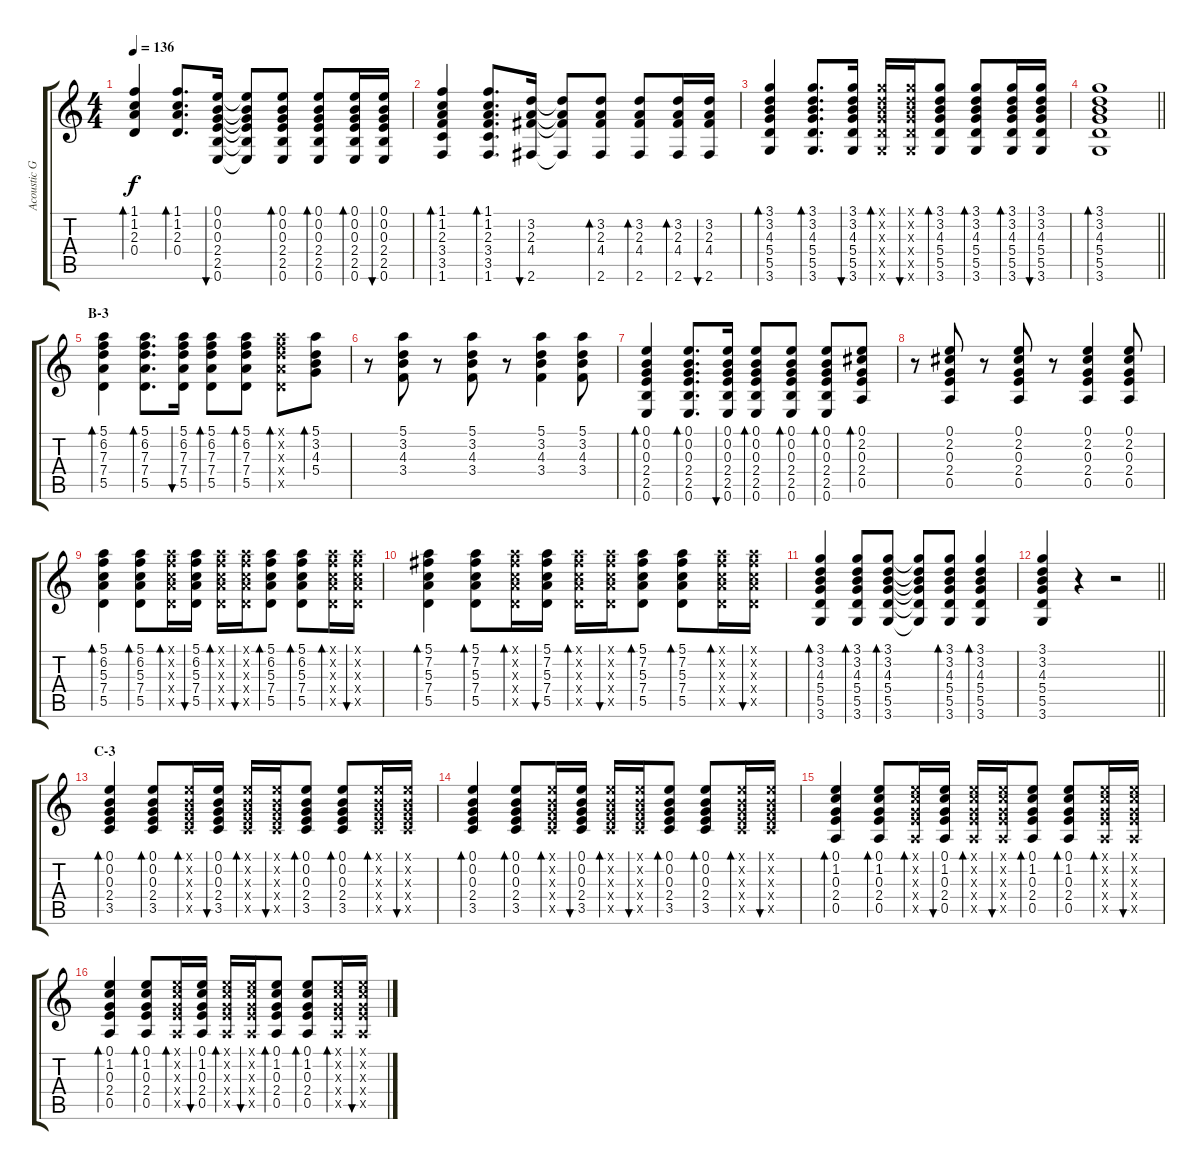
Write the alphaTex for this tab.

\track ("Acoustic Guitar II" "Acoustic G") {instrument acousticguitarsteel}
\staff {score tabs}
\tuning (E4 B3 G3 D3 A2 E2) {hide}
\ts (4 4)
\tempo 136
\clef g2
\ks c
(1.1 1.2 2.3 0.4).4{bd 60 dy f} (1.1 1.2 2.3 0.4).8{d bd 60} (0.1 0.2 0.3 2.4 2.5 0.6).16{bu 30} (0.1{t} 0.2{t} 0.3{t} 2.4{t} 2.5{t} 0.6{t}).8 (0.1 0.2 0.3 2.4 2.5 0.6).8{bd 30} (0.1 0.2 0.3 2.4 2.5 0.6).8{bd 30} (0.1 0.2 0.3 2.4 2.5 0.6).16{bd 30} (0.1 0.2 0.3 2.4 2.5 0.6).16{bu 30} |
(1.1 1.2 2.3 3.4 3.5 1.6).4{bd 60} (1.1 1.2 2.3 3.4 3.5 1.6).8{d bd 60} (3.2 2.3 4.4 2.6).16{bu 30} (3.2{t} 2.3{t} 4.4{t} 2.6{t}).8 (3.2 2.3 4.4 2.6).8{bd 30} (3.2 2.3 4.4 2.6).8{bd 30} (3.2 2.3 4.4 2.6).16{bd 30} (3.2 2.3 4.4 2.6).16{bu 30} |
(3.1 3.2 4.3 5.4 5.5 3.6).4{bd 60} (3.1 3.2 4.3 5.4 5.5 3.6).8{d bd 30} (3.1 3.2 4.3 5.4 5.5 3.6).16{bu 30} (3.1{x} 3.2{x} 4.3{x} 5.4{x} 5.5{x} 3.6{x}).16{bd 30} (3.1{x} 3.2{x} 4.3{x} 5.4{x} 5.5{x} 3.6{x}).16{bu 30} (3.1 3.2 4.3 5.4 5.5 3.6).8{bd 30} (3.1 3.2 4.3 5.4 5.5 3.6).8{bd 30} (3.1 3.2 4.3 5.4 5.5 3.6).16{bd 30} (3.1 3.2 4.3 5.4 5.5 3.6).16{bu 30} |
\barLineRight lightlight
(3.1 3.2 4.3 5.4 5.5 3.6).1{bd 30} |
\section ("" "B-3")
(5.1 6.2 7.3 7.4 5.5).4{bd 60} (5.1 6.2 7.3 7.4 5.5).8{d bd 30} (5.1 6.2 7.3 7.4 5.5).16{bu 30} (5.1 6.2 7.3 7.4 5.5).8{bd 30} (5.1 6.2 7.3 7.4 5.5).8{bd 30} (5.1{x} 6.2{x} 7.3{x} 7.4{x} 5.5{x}).8{bd 30} (5.1 3.2 4.3 5.4).8{bd 30} |
r.8 (5.1 3.2 4.3 3.4).8 r.8 (5.1 3.2 4.3 3.4).8 r.8 (5.1 3.2 4.3 3.4).4 (5.1 3.2 4.3 3.4).8 |
(0.1 0.2 0.3 2.4 2.5 0.6).4{bd 60} (0.1 0.2 0.3 2.4 2.5 0.6).8{d bd 30} (0.1 0.2 0.3 2.4 2.5 0.6).16{bu 30} (0.1 0.2 0.3 2.4 2.5 0.6).8{bd 30} (0.1 0.2 0.3 2.4 2.5 0.6).8{bd 30} (0.1 0.2 0.3 2.4 2.5 0.6).8{bd 30} (0.1 2.2 0.3 2.4 0.5).8{bd 30} |
r.8 (0.1 2.2 0.3 2.4 0.5).8 r.8 (0.1 2.2 0.3 2.4 0.5).8 r.8 (0.1 2.2 0.3 2.4 0.5).4 (0.1 2.2 0.3 2.4 0.5).8 |
(5.1 6.2 5.3 7.4 5.5).4{bd 60} (5.1 6.2 5.3 7.4 5.5).8{bd 30} (5.1{x} 6.2{x} 5.3{x} 7.4{x} 5.5{x}).16{bd 30} (5.1 6.2 5.3 7.4 5.5).16{bu 30} (5.1{x} 6.2{x} 5.3{x} 7.4{x} 5.5{x}).16{bd 30} (5.1{x} 6.2{x} 5.3{x} 7.4{x} 5.5{x}).16{bu 30} (5.1 6.2 5.3 7.4 5.5).8{bd 30} (5.1 6.2 5.3 7.4 5.5).8{bd 30} (5.1{x} 6.2{x} 5.3{x} 7.4{x} 5.5{x}).16{bd 30} (5.1{x} 6.2{x} 5.3{x} 7.4{x} 5.5{x}).16{bu 30} |
(5.1 7.2 5.3 7.4 5.5).4{bd 60} (5.1 7.2 5.3 7.4 5.5).8{bd 30} (5.1{x} 7.2{x} 5.3{x} 7.4{x} 5.5{x}).16{bd 30} (5.1 7.2 5.3 7.4 5.5).16{bu 30} (5.1{x} 7.2{x} 5.3{x} 7.4{x} 5.5{x}).16{bd 30} (5.1{x} 7.2{x} 5.3{x} 7.4{x} 5.5{x}).16{bu 30} (5.1 7.2 5.3 7.4 5.5).8{bd 30} (5.1 7.2 5.3 7.4 5.5).8{bd 30} (5.1{x} 7.2{x} 5.3{x} 7.4{x} 5.5{x}).16{bd 30} (5.1{x} 7.2{x} 5.3{x} 7.4{x} 5.5{x}).16{bu 30} |
(3.1 3.2 4.3 5.4 5.5 3.6).4{bd 30} (3.1 3.2 4.3 5.4 5.5 3.6).8{bd 30} (3.1 3.2 4.3 5.4 5.5 3.6).8{bd 30} (3.1{t} 3.2{t} 4.3{t} 5.4{t} 5.5{t} 3.6{t}).8 (3.1 3.2 4.3 5.4 5.5 3.6).8{bd 30} (3.1 3.2 4.3 5.4 5.5 3.6).4{bd 30} |
\barLineRight lightlight
(3.1 3.2 4.3 5.4 5.5 3.6).4 r.4 r.2 |
\section ("" "C-3")
(0.1 0.2 0.3 2.4 3.5).4{bd 60} (0.1 0.2 0.3 2.4 3.5).8{bd 60} (0.1{x} 0.2{x} 0.3{x} 2.4{x} 3.5{x}).16{bd 60} (0.1 0.2 0.3 2.4 3.5).16{bu 60} (0.1{x} 0.2{x} 0.3{x} 2.4{x} 3.5{x}).16{bd 60} (0.1{x} 0.2{x} 0.3{x} 2.4{x} 3.5{x}).16{bu 60} (0.1 0.2 0.3 2.4 3.5).8{bd 60} (0.1 0.2 0.3 2.4 3.5).8{bd 60} (0.1{x} 0.2{x} 0.3{x} 2.4{x} 3.5{x}).16{bd 60} (0.1{x} 0.2{x} 0.3{x} 2.4{x} 3.5{x}).16{bu 60} |
(0.1 0.2 0.3 2.4 3.5).4{bd 30} (0.1 0.2 0.3 2.4 3.5).8{bd 60} (0.1{x} 0.2{x} 0.3{x} 2.4{x} 3.5{x}).16{bd 60} (0.1 0.2 0.3 2.4 3.5).16{bu 60} (0.1{x} 0.2{x} 0.3{x} 2.4{x} 3.5{x}).16{bd 60} (0.1{x} 0.2{x} 0.3{x} 2.4{x} 3.5{x}).16{bu 60} (0.1 0.2 0.3 2.4 3.5).8{bd 60} (0.1 0.2 0.3 2.4 3.5).8{bd 60} (0.1{x} 0.2{x} 0.3{x} 2.4{x} 3.5{x}).16{bd 60} (0.1{x} 0.2{x} 0.3{x} 2.4{x} 3.5{x}).16{bu 60} |
(0.1 1.2 0.3 2.4 0.5).4{bd 30} (0.1 1.2 0.3 2.4 0.5).8{bd 30} (0.1{x} 1.2{x} 0.3{x} 2.4{x} 0.5{x}).16{bd 30} (0.1 1.2 0.3 2.4 0.5).16{bu 30} (0.1{x} 1.2{x} 0.3{x} 2.4{x} 0.5{x}).16{bd 30} (0.1{x} 1.2{x} 0.3{x} 2.4{x} 0.5{x}).16{bu 30} (0.1 1.2 0.3 2.4 0.5).8{bd 30} (0.1 1.2 0.3 2.4 0.5).8{bd 30} (0.1{x} 1.2{x} 0.3{x} 2.4{x} 0.5{x}).16{bd 30} (0.1{x} 1.2{x} 0.3{x} 2.4{x} 0.5{x}).16{bu 30} |
(0.1 1.2 0.3 2.4 0.5).4{bd 30} (0.1 1.2 0.3 2.4 0.5).8{bd 30} (0.1{x} 1.2{x} 0.3{x} 2.4{x} 0.5{x}).16{bd 30} (0.1 1.2 0.3 2.4 0.5).16{bu 30} (0.1{x} 1.2{x} 0.3{x} 2.4{x} 0.5{x}).16{bd 30} (0.1{x} 1.2{x} 0.3{x} 2.4{x} 0.5{x}).16{bu 30} (0.1 1.2 0.3 2.4 0.5).8{bd 30} (0.1 1.2 0.3 2.4 0.5).8{bd 30} (0.1{x} 1.2{x} 0.3{x} 2.4{x} 0.5{x}).16{bd 30} (0.1{x} 1.2{x} 0.3{x} 2.4{x} 0.5{x}).16{bu 30}
